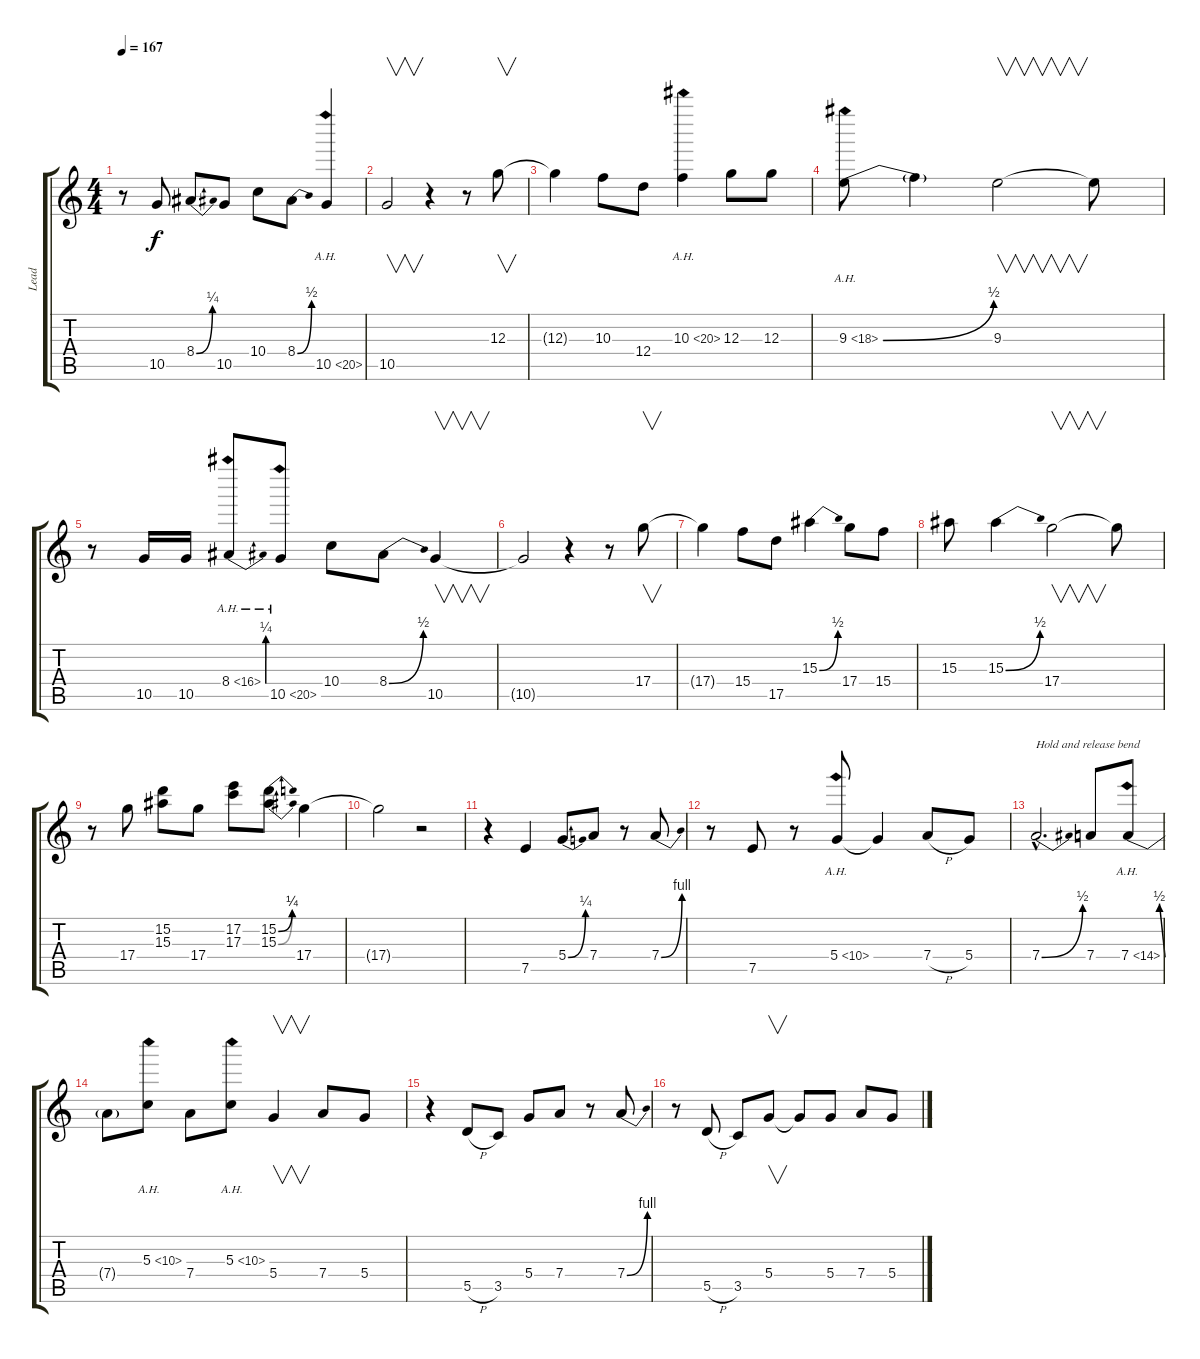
\track ("Lead" "Lead") {instrument distortionguitar}
\staff {score tabs}
\tuning (E4 B3 G3 D3 A2 E2) {hide}
\ts (4 4)
\tempo 167
\clef g2
\ks c
r.8{dy f} 10.5.8 8.4{be (bend 0 0 60 1)}.8 10.5.8 10.4.8 8.4{be (bend 0 0 60 2)}.8 10.5{ah 10}.4 |
10.5.2{v} r.4 r.8 12.3.8{v} |
12.3{t}.4 10.3.8 12.4.8 10.3{ah 10}.4 12.3.8 12.3.8 |
9.3{be (bend 0 0 60 2) ah 9}.8 9.3{t}.4 9.3.2{v} 9.3{t}.8 |
r.8 10.5.16 10.5.16 8.4{be (bend 0 0 60 1) ah 8}.8 10.5{ah 10}.8 10.4.8 8.4{be (bend 0 0 60 2)}.8 10.5.4{v} |
10.5{t}.2 r.4 r.8 17.4.8{v} |
17.4{t}.4 15.4.8 17.5.8 15.3{be (bend 0 0 60 2)}.4 17.4.8 15.4.8 |
15.3.8 15.3{be (bend 0 0 60 2)}.4 17.4.2{v} 17.4{t}.8 |
r.8 17.4.8 (15.2 15.3).8 17.4.8 (17.2 17.3).8 (15.2{be (bend 0 0 60 1)} 15.3{be (bend 0 0 60 1)}).8 17.4.4 |
17.4{t}.2 r.2 |
r.4 7.5.4 5.4{be (bend 0 0 60 1)}.8 7.4.8 r.8 7.4{be (bend 0 0 60 4)}.8 |
r.8 7.5.8 r.8 5.4{ah 5}.8 5.4{t}.4 7.4{h}.8 5.4.8 |
7.4{be (bend 0 0 60 2) hac}.2{d txt "Hold and release bend"} 7.4.8 7.4{be (bend 0 0 60 2) ah 7}.8 |
7.4{t}.8 5.3{ah 5}.8 7.4.8 5.3{ah 5}.8 5.4.4{v} 7.4.8 5.4.8 |
r.4 5.5{h}.8 3.5.8 5.4.8 7.4.8 r.8 7.4{be (bend 0 0 60 4)}.8 |
r.8 5.5{h}.8 3.5.8 5.4.8{v} 5.4{t}.8 5.4.8 7.4.8 5.4.8
